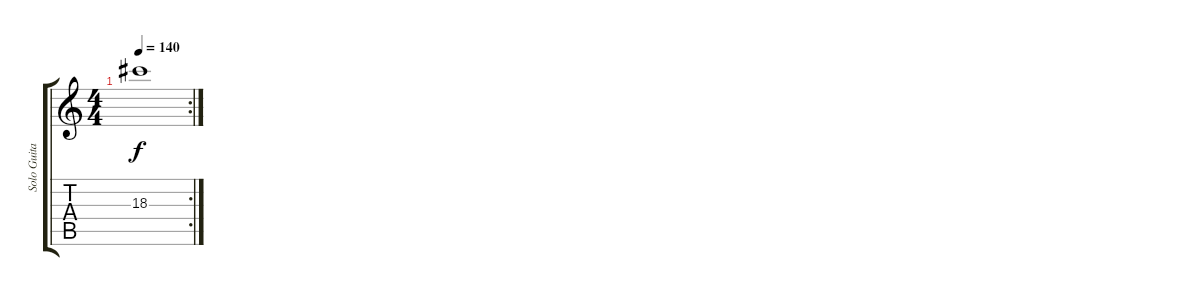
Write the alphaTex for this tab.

\track ("Solo Guitar 2" "Solo Guita") {instrument overdrivenguitar}
\staff {score tabs}
\tuning (E4 B3 G3 D3 A2 E2) {hide}
\rc 2
\ts (4 4)
\tempo 140
\clef g2
\ks c
18.3.1{dy f}
